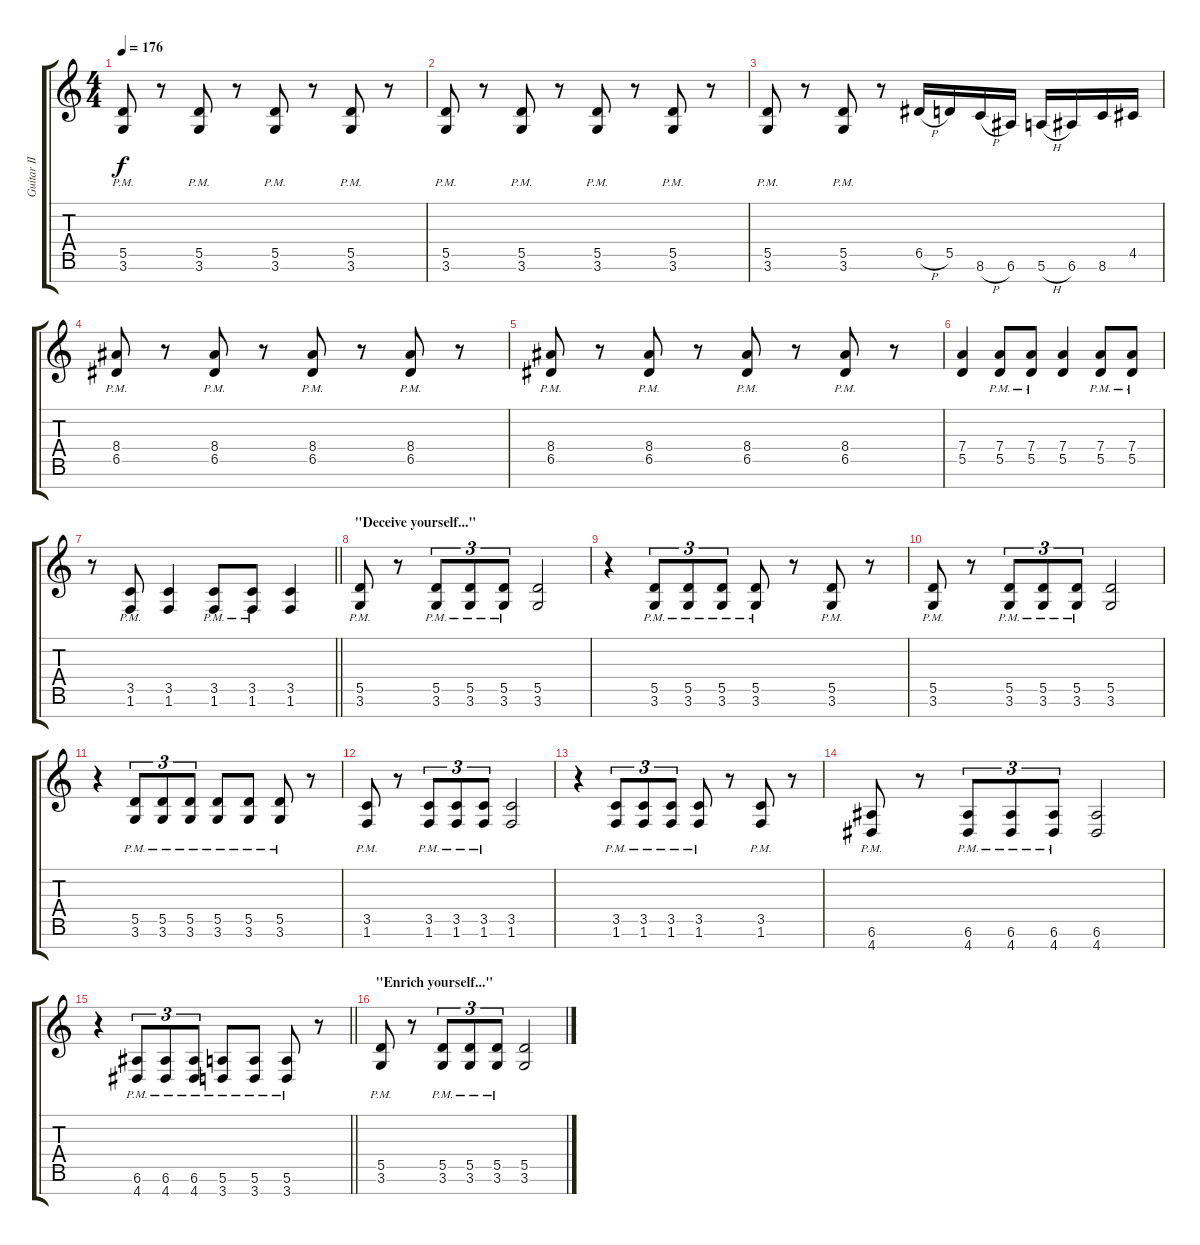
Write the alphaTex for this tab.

\track ("Guitar II" "Guitar II") {instrument distortionguitar}
\staff {score tabs}
\tuning (E4 B3 G3 D3 A2 E2 B1) {hide}
\ts (4 4)
\tempo 176
\clef g2
\ks c
(5.5{pm} 3.6{pm}).8{dy f} r.8 (5.5{pm} 3.6{pm}).8 r.8 (5.5{pm} 3.6{pm}).8 r.8 (5.5{pm} 3.6{pm}).8 r.8 |
(5.5{pm} 3.6{pm}).8 r.8 (5.5{pm} 3.6{pm}).8 r.8 (5.5{pm} 3.6{pm}).8 r.8 (5.5{pm} 3.6{pm}).8 r.8 |
(5.5{pm} 3.6{pm}).8 r.8 (5.5{pm} 3.6{pm}).8 r.8 6.5{h}.16 5.5.16 8.6{h}.16 6.6.16 5.6{h}.16 6.6.16 8.6.16 4.5.16 |
(8.4{pm} 6.5{pm}).8 r.8 (8.4{pm} 6.5{pm}).8 r.8 (8.4{pm} 6.5{pm}).8 r.8 (8.4{pm} 6.5{pm}).8 r.8 |
(8.4{pm} 6.5{pm}).8 r.8 (8.4{pm} 6.5{pm}).8 r.8 (8.4{pm} 6.5{pm}).8 r.8 (8.4{pm} 6.5{pm}).8 r.8 |
(7.4 5.5).4 (7.4{pm} 5.5{pm}).8 (7.4{pm} 5.5{pm}).8 (7.4 5.5).4 (7.4{pm} 5.5{pm}).8 (7.4{pm} 5.5{pm}).8 |
\barLineRight lightlight
r.8 (3.5{pm} 1.6{pm}).8 (3.5 1.6).4 (3.5{pm} 1.6{pm}).8 (3.5{pm} 1.6{pm}).8 (3.5 1.6).4 |
\section ("" "\"Deceive yourself...\"")
(5.5{pm} 3.6{pm}).8 r.8 (5.5{pm} 3.6{pm}).8{tu (3 2)} (5.5{pm} 3.6{pm}).8{tu (3 2)} (5.5{pm} 3.6{pm}).8{tu (3 2)} (5.5 3.6).2 |
r.4 (5.5{pm} 3.6{pm}).8{tu (3 2)} (5.5{pm} 3.6{pm}).8{tu (3 2)} (5.5{pm} 3.6{pm}).8{tu (3 2)} (5.5{pm} 3.6{pm}).8 r.8 (5.5{pm} 3.6{pm}).8 r.8 |
(5.5{pm} 3.6{pm}).8 r.8 (5.5{pm} 3.6{pm}).8{tu (3 2)} (5.5{pm} 3.6{pm}).8{tu (3 2)} (5.5{pm} 3.6{pm}).8{tu (3 2)} (5.5 3.6).2 |
r.4 (5.5{pm} 3.6{pm}).8{tu (3 2)} (5.5{pm} 3.6{pm}).8{tu (3 2)} (5.5{pm} 3.6{pm}).8{tu (3 2)} (5.5{pm} 3.6{pm}).8 (5.5{pm} 3.6{pm}).8 (5.5{pm} 3.6{pm}).8 r.8 |
(3.5{pm} 1.6{pm}).8 r.8 (3.5{pm} 1.6{pm}).8{tu (3 2)} (3.5{pm} 1.6{pm}).8{tu (3 2)} (3.5{pm} 1.6{pm}).8{tu (3 2)} (3.5 1.6).2 |
r.4 (3.5{pm} 1.6{pm}).8{tu (3 2)} (3.5{pm} 1.6{pm}).8{tu (3 2)} (3.5{pm} 1.6{pm}).8{tu (3 2)} (3.5{pm} 1.6{pm}).8 r.8 (3.5{pm} 1.6{pm}).8 r.8 |
(6.6{pm} 4.7{pm}).8 r.8 (6.6{pm} 4.7{pm}).8{tu (3 2)} (6.6{pm} 4.7{pm}).8{tu (3 2)} (6.6{pm} 4.7{pm}).8{tu (3 2)} (6.6 4.7).2 |
\barLineRight lightlight
r.4 (6.6{pm} 4.7{pm}).8{tu (3 2)} (6.6{pm} 4.7{pm}).8{tu (3 2)} (6.6{pm} 4.7{pm}).8{tu (3 2)} (5.6{pm} 3.7{pm}).8 (5.6{pm} 3.7{pm}).8 (5.6{pm} 3.7{pm}).8 r.8 |
\section ("" "\"Enrich yourself...\"")
(5.5{pm} 3.6{pm}).8 r.8 (5.5{pm} 3.6{pm}).8{tu (3 2)} (5.5{pm} 3.6{pm}).8{tu (3 2)} (5.5{pm} 3.6{pm}).8{tu (3 2)} (5.5 3.6).2
